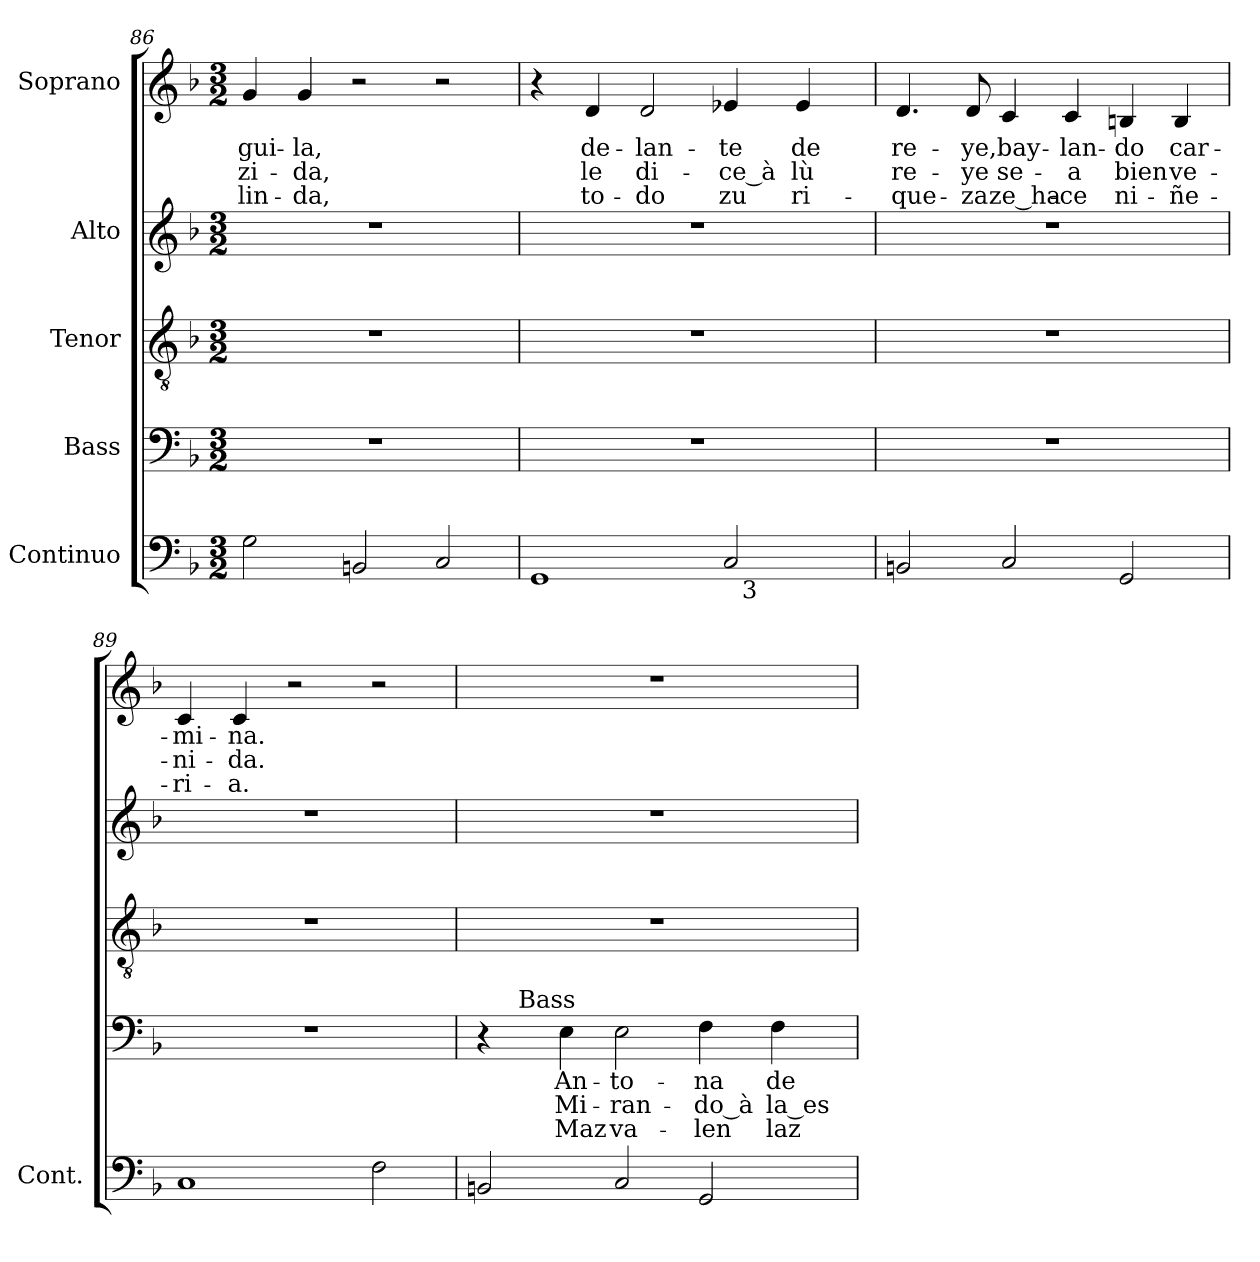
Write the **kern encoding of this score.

**kern	**kern	**text	**text	**text	**kern	**kern	**kern	**text	**text	**text
*part5	*part4	*part4	*part4	*part4	*part3	*part2	*part1	*part1	*part1	*part1
*staff5	*staff4	*staff4	*staff4	*staff4	*staff3	*staff2	*staff1	*staff1	*staff1	*staff1
*I"Continuo	*I"Bass	*	*	*	*I"Tenor	*I"Alto	*I"Soprano	*	*	*
*I'Cont.	*	*	*	*	*	*	*	*	*	*
*clefF4	*clefF4	*	*	*	*clefGv2	*clefG2	*clefG2	*	*	*
*	*	*	*	*	*ITrd7c12	*	*	*	*	*
*k[b-]	*k[b-]	*	*	*	*k[b-]	*k[b-]	*k[b-]	*	*	*
*F:	*F:	*	*	*	*F:	*F:	*F:	*	*	*
*M3/2	*M3/2	*	*	*	*M3/2	*M3/2	*M3/2	*	*	*
=86	=86	=86	=86	=86	=86	=86	=86	=86	=86	=86
!	!LO:N:vis=1	!	!	!	!LO:N:vis=1	!LO:N:vis=1	!	!	!	!
!	!	!	!	!	!	!	!	!LO:LY:b:color=#000000	!LO:LY:b:color=#000000	!LO:LY:b:color=#000000
2Gi\	1.r	.	.	.	1.r	1.r	4gi/	-gui-	-zi-	lin-
!	!	!	!	!	!	!	!	!LO:LY:b:color=#000000	!LO:LY:b:color=#000000	!LO:LY:b:color=#000000
.	.	.	.	.	.	.	4gi/	-la,	-da,	-da,
2BBni/	.	.	.	.	.	.	2r	.	.	.
2Ci/	.	.	.	.	.	.	2r	.	.	.
!!LO:LB:g=z
=87	=87	=87	=87	=87	=87	=87	=87	=87	=87	=87
!	!LO:N:vis=1	!	!	!	!LO:N:vis=1	!LO:N:vis=1	!	!	!	!
*^	*	*	*	*	*	*	*	*	*	*
1GGi	1ryy	1.r	.	.	.	1.r	1.r	4r	.	.	.
!	!	!	!	!	!	!	!	!	!LO:LY:b:color=#000000	!LO:LY:b:color=#000000	!LO:LY:b:color=#000000
.	.	.	.	.	.	.	.	4di/	de-	le	to-
!	!	!	!	!	!	!	!	!	!LO:LY:b:color=#000000	!LO:LY:b:color=#000000	!LO:LY:b:color=#000000
.	.	.	.	.	.	.	.	2di/	-lan-	di-	-do
!	!	!	!	!	!	!	!	!	!LO:LY:b:color=#000000	!LO:LY:b:color=#000000	!LO:LY:b:color=#000000
2Ci/	16..ryy	.	.	.	.	.	.	4e-Xi/	-te	-ce_à	zu
!	!LO:TX:b:rj:t=3	!	!	!	!	!	!	!	!	!	!
.	4ryy	.	.	.	.	.	.	.	.	.	.
!	!	!	!	!	!	!	!	!	!LO:LY:b:color=#000000	!LO:LY:b:color=#000000	!LO:LY:b:color=#000000
.	.	.	.	.	.	.	.	4e-i/	de	lù	ri-
.	8ryy	.	.	.	.	.	.	.	.	.	.
.	64ryy	.	.	.	.	.	.	.	.	.	.
=88	=88	=88	=88	=88	=88	=88	=88	=88	=88	=88	=88
!	!	!LO:N:vis=1	!	!	!	!LO:N:vis=1	!LO:N:vis=1	!	!	!	!
*v	*v	*	*	*	*	*	*	*	*	*	*
*^	*	*	*	*	*	*	*	*	*	*
!	!	!	!	!	!	!	!	!	!LO:LY:b:color=#000000	!LO:LY:b:color=#000000	!LO:LY:b:color=#000000
*v	*v	*	*	*	*	*	*	*	*	*	*
2BBni/	1.r	.	.	.	1.r	1.r	4.di/	re-	re-	-que-
!	!	!	!	!	!	!	!	!LO:LY:b:color=#000000	!LO:LY:b:color=#000000	!LO:LY:b:color=#000000
.	.	.	.	.	.	.	8di/	-ye,	-ye	-za
!	!	!	!	!	!	!	!	!LO:LY:b:color=#000000	!LO:LY:b:color=#000000	!LO:LY:b:color=#000000
2Ci/	.	.	.	.	.	.	4ci/	bay-	se-	ze_ha-
!	!	!	!	!	!	!	!	!LO:LY:b:color=#000000	!LO:LY:b:color=#000000	!LO:LY:b:color=#000000
.	.	.	.	.	.	.	4ci/	-lan-	-a	-ce
!	!	!	!	!	!	!	!	!LO:LY:b:color=#000000	!LO:LY:b:color=#000000	!LO:LY:b:color=#000000
2GGi/	.	.	.	.	.	.	4Bni/	-do	bien	ni-
!	!	!	!	!	!	!	!	!LO:LY:b:color=#000000	!LO:LY:b:color=#000000	!LO:LY:b:color=#000000
.	.	.	.	.	.	.	4Bi/	car-	ve-	-ñe-
=89	=89	=89	=89	=89	=89	=89	=89	=89	=89	=89
!	!LO:N:vis=1	!	!	!	!LO:N:vis=1	!LO:N:vis=1	!	!	!	!
!	!	!	!	!	!	!	!	!LO:LY:b:color=#000000	!LO:LY:b:color=#000000	!LO:LY:b:color=#000000
1Ci	1.r	.	.	.	1.r	1.r	4ci/	-mi-	-ni-	-ri-
!	!	!	!	!	!	!	!	!LO:LY:b:color=#000000	!LO:LY:b:color=#000000	!LO:LY:b:color=#000000
.	.	.	.	.	.	.	4ci/	-na.	-da.	-a.
.	.	.	.	.	.	.	2r	.	.	.
2Fi\	.	.	.	.	.	.	2r	.	.	.
!!LO:LB:g=z
=90	=90	=90	=90	=90	=90	=90	=90	=90	=90	=90
!	!	!	!	!	!LO:N:vis=1	!LO:N:vis=1	!LO:N:vis=1	!	!	!
*	*^	*	*	*	*	*	*	*	*	*
2BBni/	4r	16ryy	.	.	.	1.r	1.r	1.r	.	.	.
.	.	32ryy	.	.	.	.	.	.	.	.	.
.	.	1024ryy	.	.	.	.	.	.	.	.	.
!	!	!LO:TX:a:t=Bass	!	!	!	!	!	!	!	!	!
.	.	1ryy	.	.	.	.	.	.	.	.	.
!	!	!	!LO:LY:b:color=#000000	!LO:LY:b:color=#000000	!LO:LY:b:color=#000000	!	!	!	!	!	!
.	4Ei\	.	An-	Mi-	Maz	.	.	.	.	.	.
!	!	!	!LO:LY:b:color=#000000	!LO:LY:b:color=#000000	!LO:LY:b:color=#000000	!	!	!	!	!	!
2Ci/	2Ei\	.	-to-	-ran-	va-	.	.	.	.	.	.
!	!	!	!LO:LY:b:color=#000000	!LO:LY:b:color=#000000	!LO:LY:b:color=#000000	!	!	!	!	!	!
2GGi/	4Fi\	.	-na	-do_à	-len	.	.	.	.	.	.
.	.	4ryy	.	.	.	.	.	.	.	.	.
!	!	!	!LO:LY:b:color=#000000	!LO:LY:b:color=#000000	!LO:LY:b:color=#000000	!	!	!	!	!	!
.	4Fi\	.	de	la_es-	laz	.	.	.	.	.	.
.	.	8ryy	.	.	.	.	.	.	.	.	.
.	.	64ryy	.	.	.	.	.	.	.	.	.
.	.	128...ryy	.	.	.	.	.	.	.	.	.
*	*v	*v	*	*	*	*	*	*	*	*	*
=	=	=	=	=	=	=	=	=	=	=
*-	*-	*-	*-	*-	*-	*-	*-	*-	*-	*-
